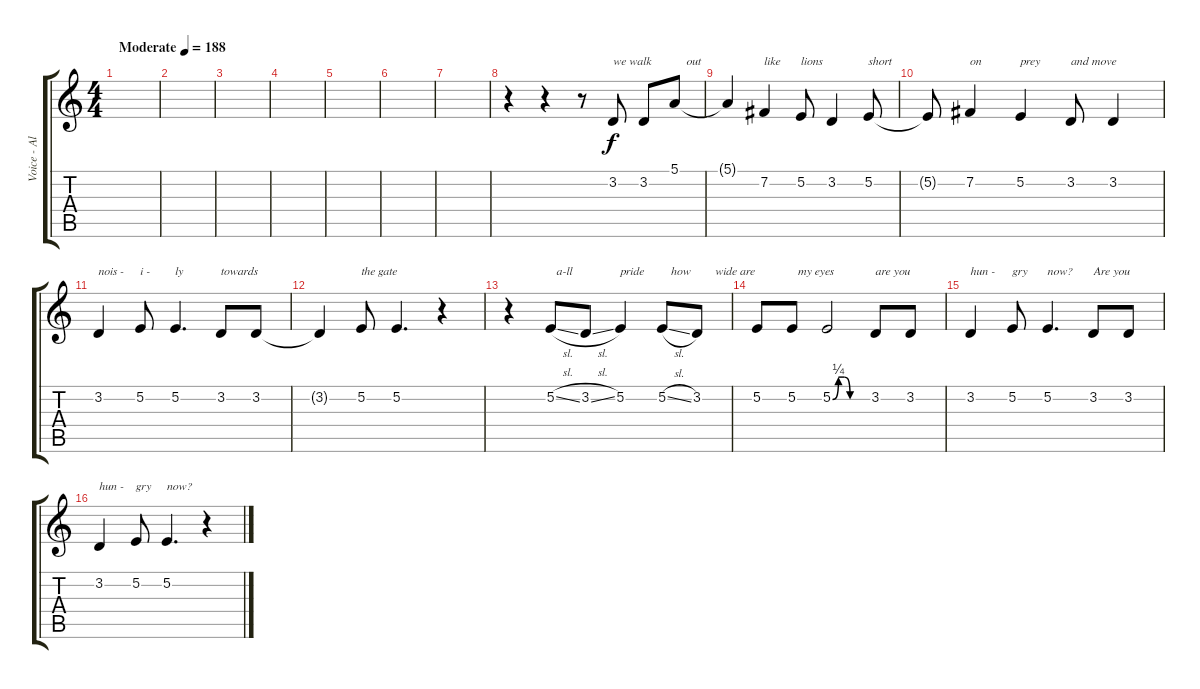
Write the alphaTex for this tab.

\track ("Voice - Alexei" "Voice - Al") {instrument cello}
\staff {score tabs}
\tuning (E4 B3 G3 D3 A2 E2) {hide}
\ts (4 4)
\tempo (188 "Moderate")
\clef g2
\ks c
|
|
|
|
|
|
|
r.4 r.4 r.8 3.2.8{txt "we walk"} 3.2.8 5.1.8{txt "    out"} |
5.1{t}.4 7.2.4{txt "like"} 5.2.8{txt "lions"} 3.2.4 5.2.8{txt "short"} |
5.2{t}.8 7.2.4{txt "on"} 5.2.4{txt "prey"} 3.2.8{txt "and move"} 3.2.4 |
3.2.4{txt "nois -"} 5.2.8{txt "i -"} 5.2.4{d txt "ly"} 3.2.8{txt "towards"} 3.2.8 |
3.2{t}.4 5.2.8{txt "the gate"} 5.2.4{d} r.4 |
r.4 5.2{sl}.8{txt "  a-ll"} 3.2{sl}.8 5.2.4{txt "pride"} 5.2{sl}.8{txt "   how"} 3.2.8{txt "      wide are"} |
5.2.8 5.2.8{txt "  my eyes"} 5.2{be (custom 0 0 10 1 20 1 30 0 60 0)}.2 3.2.8{txt "are you"} 3.2.8 |
3.2.4{txt "hun -"} 5.2.8{txt "gry"} 5.2.4{d txt "now?"} 3.2.8{txt "Are you"} 3.2.8 |
3.2.4{txt "hun -"} 5.2.8{txt "gry"} 5.2.4{d txt "now?"} r.4
